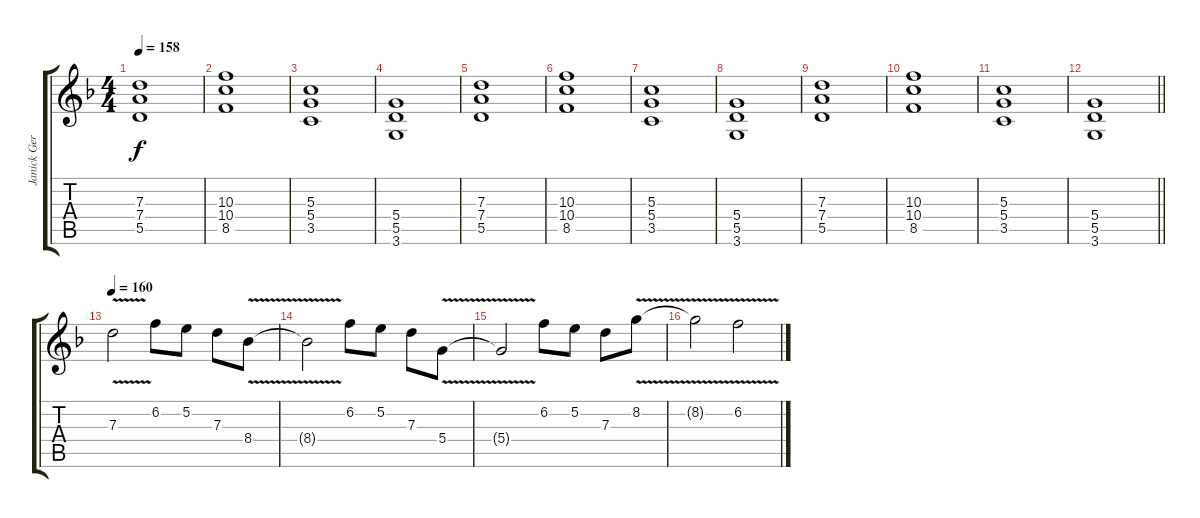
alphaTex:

\track ("Janick Gers" "Janick Ger") {instrument acousticguitarsteel}
\staff {score tabs}
\tuning (E4 B3 G3 D3 A2 E2) {hide}
\ts (4 4)
\tempo 158
\clef g2
\ks f
(7.3 7.4 5.5).1{dy f} |
(10.3 10.4 8.5).1 |
(5.3 5.4 3.5).1 |
(5.4 5.5 3.6).1 |
(7.3 7.4 5.5).1 |
(10.3 10.4 8.5).1 |
(5.3 5.4 3.5).1 |
(5.4 5.5 3.6).1 |
(7.3 7.4 5.5).1 |
(10.3 10.4 8.5).1 |
(5.3 5.4 3.5).1 |
\barLineRight lightlight
(5.4 5.5 3.6).1 |
\tempo 160
7.3{v}.2 6.2.8 5.2.8 7.3.8 8.4{v}.8 |
8.4{t}.2 6.2.8 5.2.8 7.3.8 5.4{v}.8 |
5.4{t}.2 6.2.8 5.2.8 7.3.8 8.2{v}.8 |
8.2{t}.2 6.2{v}.2
